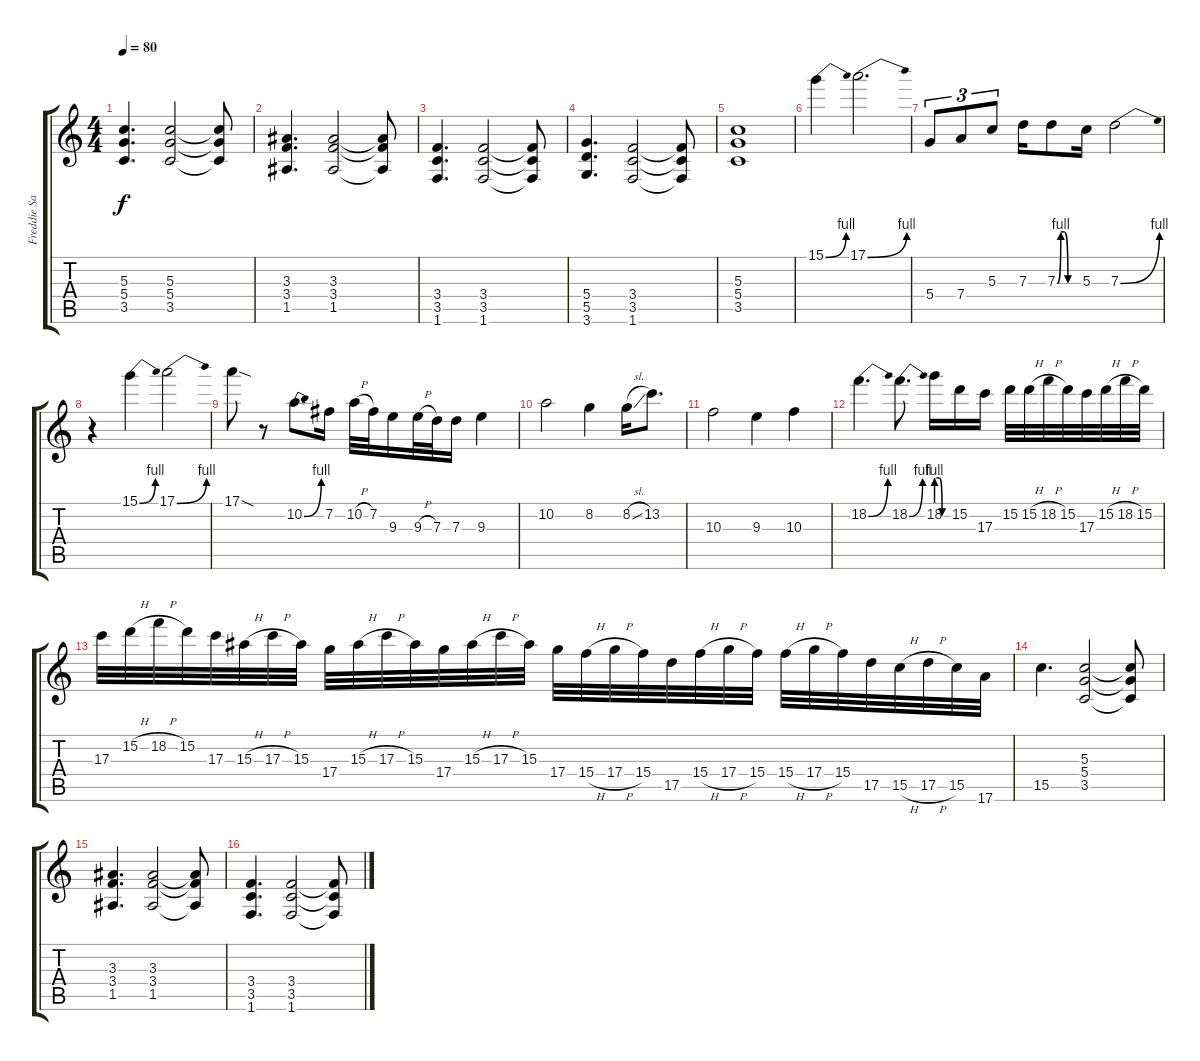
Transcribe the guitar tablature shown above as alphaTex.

\track ("Freddie Salem Guitar" "Freddie Sa") {instrument electricguitarclean}
\staff {score tabs}
\tuning (E4 B3 G3 D3 A2 E2) {hide}
\ts (4 4)
\tempo 80
\clef g2
\ks c
(5.3 5.4 3.5).4{d dy f} (5.3 5.4 3.5).2 (5.3{t} 5.4{t} 3.5{t}).8 |
(3.3 3.4 1.5).4{d} (3.3 3.4 1.5).2 (3.3{t} 3.4{t} 1.5{t}).8 |
(3.4 3.5 1.6).4{d} (3.4 3.5 1.6).2 (3.4{t} 3.5{t} 1.6{t}).8 |
(5.4 5.5 3.6).4{d} (3.4 3.5 1.6).2 (3.4{t} 3.5{t} 1.6{t}).8 |
(5.3 5.4 3.5).1 |
15.1{be (bend 0 0 60 4)}.4{volume 14 balance 8} 17.1{be (bend 0 0 60 4)}.2{d} |
5.4.8{tu (3 2)} 7.4.8{tu (3 2)} 5.3.8{tu (3 2)} 7.3.16 7.3{be (custom 0 0 10 4 20 4 30 0 60 0)}.8 5.3.16 7.3{be (bend 0 0 60 4)}.2 |
r.4 15.1{be (bend 0 0 60 4)}.4 17.1{be (bend 0 0 60 4)}.2 |
17.1{sod}.8 r.8 10.2{be (bend 0 0 60 4)}.8{d} 7.2.16 10.2{h}.32 7.2.32 9.3.16 9.3{h}.32 7.3.32 7.3.16 9.3.4 |
10.2.2 8.2.4 8.2{sl}.16 13.2.8{d} |
10.3.2 9.3.4 10.3.4 |
18.2{be (bend 0 0 60 4)}.4{d volume 12} 18.2{be (bend 0 0 60 4)}.8{d} 18.2{be (custom 0 4 15 4 30 0 60 0)}.16 15.2.16 17.3.16 15.2.32 15.2{h}.32 18.2{h}.32 15.2.32 17.3.32 15.2{h}.32 18.2{h}.32 15.2.32 |
17.3.32 15.2{h}.32 18.2{h}.32 15.2.32 17.3.32 15.3{h}.32 17.3{h}.32 15.3.32 17.4.32 15.3{h}.32 17.3{h}.32 15.3.32 17.4.32 15.3{h}.32 17.3{h}.32 15.3.32 17.4.32 15.4{h}.32 17.4{h}.32 15.4.32 17.5.32 15.4{h}.32 17.4{h}.32 15.4.32 15.4{h}.32 17.4{h}.32 15.4.32 17.5.32 15.5{h}.32 17.5{h}.32 15.5.32 17.6.32 |
15.5.4{d} (5.3 5.4 3.5).2{volume 13} (5.3{t} 5.4{t} 3.5{t}).8 |
(3.3 3.4 1.5).4{d} (3.3 3.4 1.5).2 (3.3{t} 3.4{t} 1.5{t}).8 |
(3.4 3.5 1.6).4{d} (3.4 3.5 1.6).2 (3.4{t} 3.5{t} 1.6{t}).8
